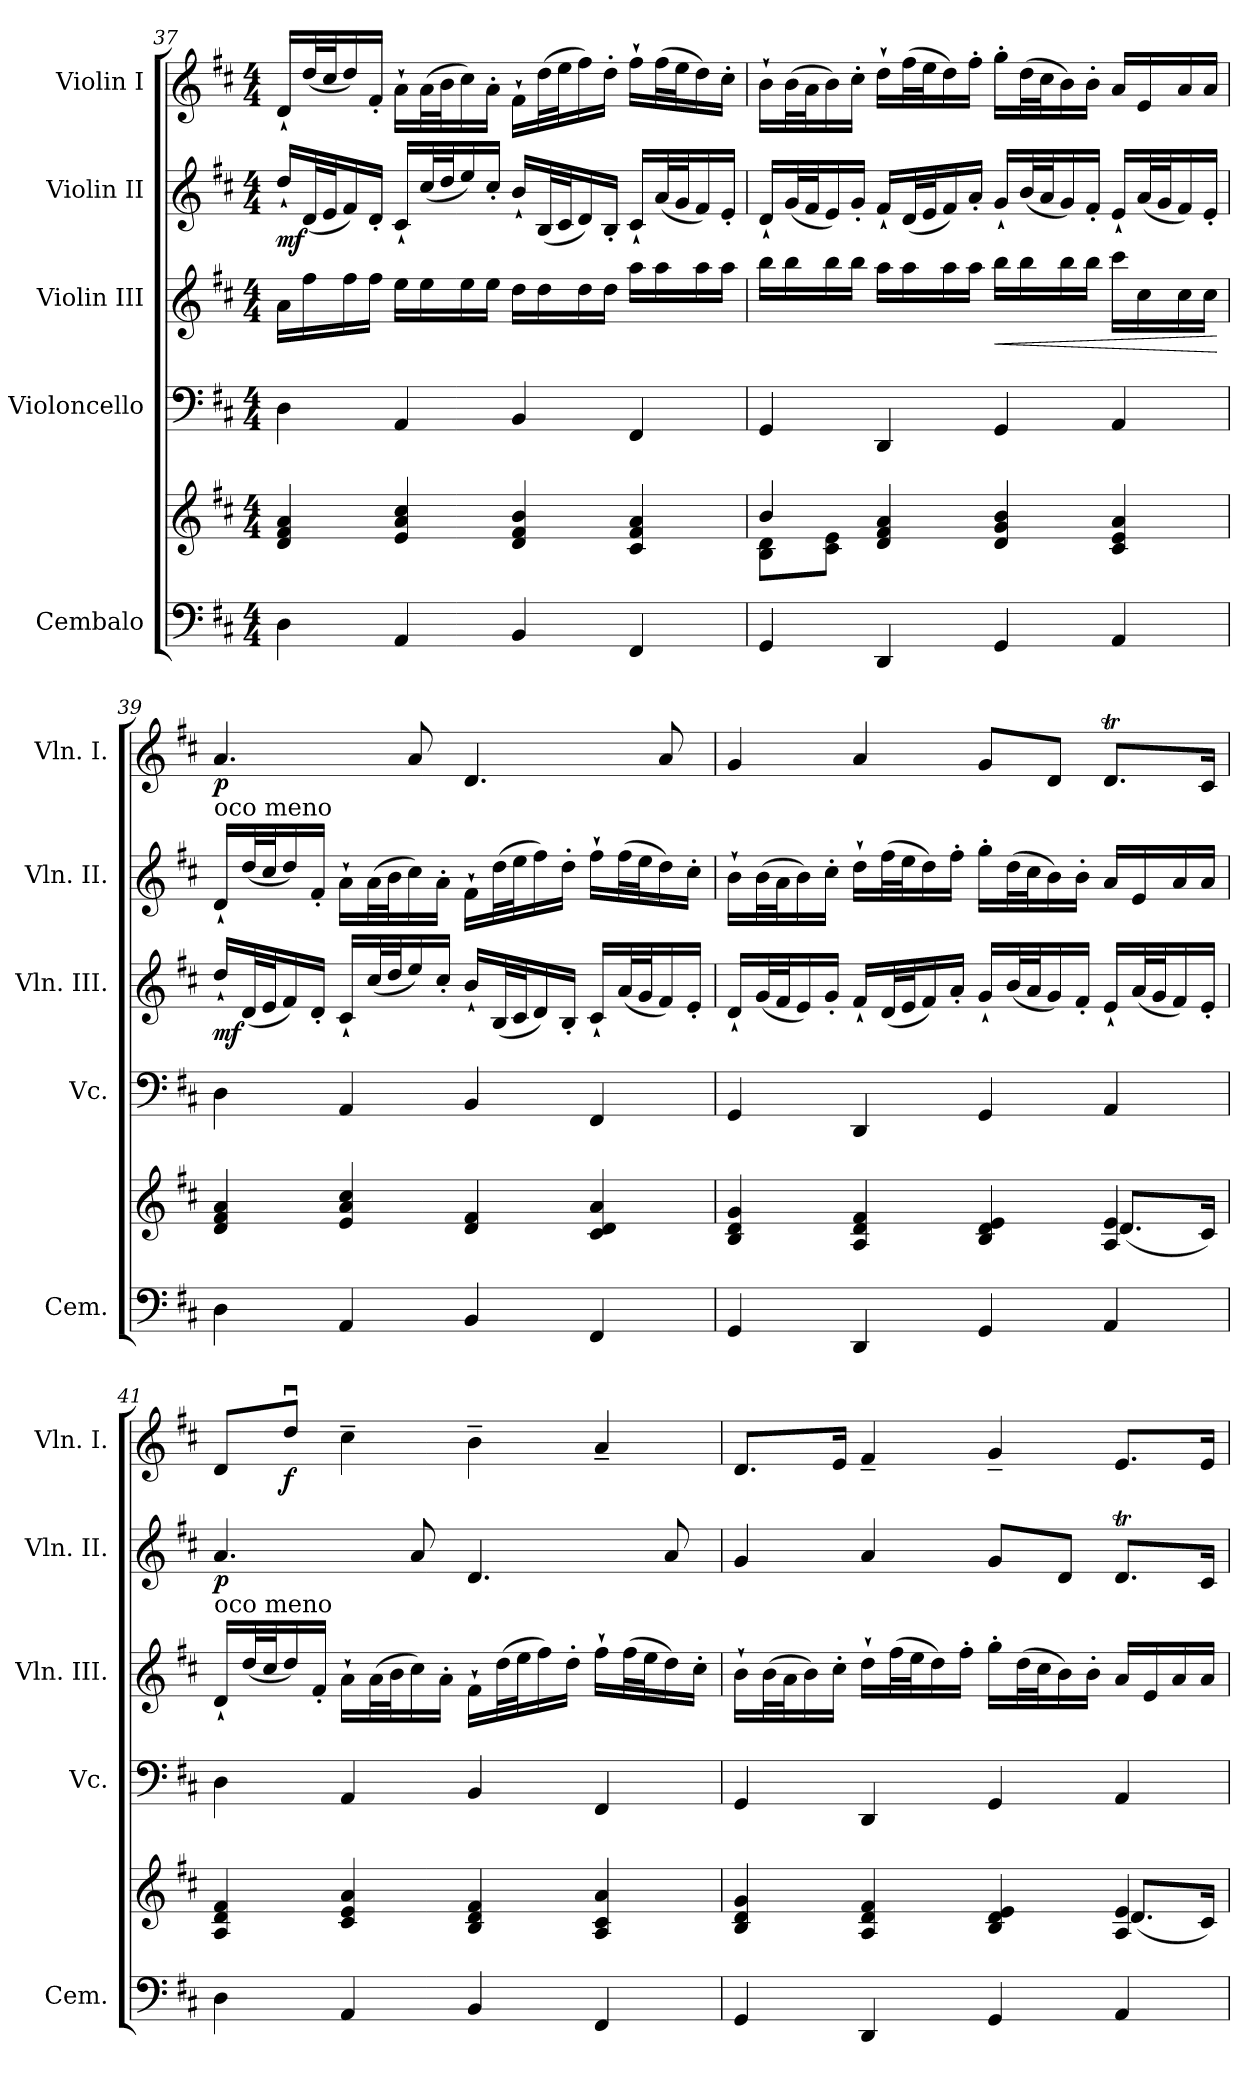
**kern	**kern	**kern	**kern	**dynam	**kern	**dynam	**kern	**dynam
*part5	*part5	*part4	*part3	*part3	*part2	*part2	*part1	*part1
*staff6	*staff5	*staff4	*staff3	*staff3	*staff2	*staff2	*staff1	*staff1
*I"Cembalo	*	*I"Violoncello	*I"Violin III	*	*I"Violin II	*	*I"Violin I	*
*I'Cem.	*	*I'Vc.	*I'Vln. III.	*	*I'Vln. II.	*	*I'Vln. I.	*
*clefF4	*clefG2	*clefF4	*clefG2	*	*clefG2	*	*clefG2	*
*k[f#c#]	*k[f#c#]	*k[f#c#]	*k[f#c#]	*	*k[f#c#]	*	*k[f#c#]	*
*M4/4	*M4/4	*M4/4	*M4/4	*	*M4/4	*	*M4/4	*
=37	=37	=37	=37	=37	=37	=37	=37	=37
!	!	!	!	!	!	!LO:DY:b	!	!
4D\	4d/ 4f#/ 4a/	4D\	16a\LL	.	16dd`/LL	mf	16d`/LL	.
.	.	.	16ff#\	.	(32d/L	.	(32dd/L	.
.	.	.	.	.	32e/J	.	32cc#/J	.
.	.	.	16ff#\	.	16f#/)	.	16dd/)	.
.	.	.	16ff#\JJ	.	16d'/JJ	.	16f#'/JJ	.
4AA/	4e/ 4a/ 4cc#/	4AA/	16ee\LL	.	16c#`/LL	.	16a`\LL	.
.	.	.	16ee\	.	(32cc#/L	.	(32a\L	.
.	.	.	.	.	32dd/J	.	32b\J	.
.	.	.	16ee\	.	16ee/)	.	16cc#\)	.
.	.	.	16ee\JJ	.	16cc#'/JJ	.	16a'\JJ	.
4BB/	4d/ 4f#/ 4b/	4BB/	16dd\LL	.	16b`/LL	.	16f#`\LL	.
.	.	.	16dd\	.	(32B/L	.	(32dd\L	.
.	.	.	.	.	32c#/J	.	32ee\J	.
.	.	.	16dd\	.	16d/)	.	16ff#\)	.
.	.	.	16dd\JJ	.	16B'/JJ	.	16dd'\JJ	.
4FF#/	4c#/ 4f#/ 4a/	4FF#/	16aa\LL	.	16c#`/LL	.	16ff#`\LL	.
.	.	.	16aa\	.	(32a/L	.	(32ff#\L	.
.	.	.	.	.	32g/J	.	32ee\J	.
.	.	.	16aa\	.	16f#/)	.	16dd\)	.
.	.	.	16aa\JJ	.	16e'/JJ	.	16cc#'\JJ	.
!!LO:PB:g=z
=38	=38	=38	=38	=38	=38	=38	=38	=38
*	*^	*	*	*	*	*	*	*
4GG/	4b/	8B\ 8d\L	4GG/	16bb\LL	.	16d`/LL	.	16b`\LL	.
.	.	.	.	16bb\	.	(32g/L	.	(32b\L	.
.	.	.	.	.	.	32f#/J	.	32a\J	.
.	.	8c#\ 8e\J	.	16bb\	.	16e/)	.	16b\)	.
.	.	.	.	16bb\JJ	.	16g'/JJ	.	16cc#'\JJ	.
4DD/	4d/ 4f#/ 4a/	2.ryy	4DD/	16aa\LL	.	16f#`/LL	.	16dd`\LL	.
.	.	.	.	16aa\	.	(32d/L	.	(32ff#\L	.
.	.	.	.	.	.	32e/J	.	32ee\J	.
.	.	.	.	16aa\	.	16f#/)	.	16dd\)	.
.	.	.	.	16aa\JJ	.	16a'/JJ	.	16ff#'\JJ	.
!	!	!	!	!	!LO:HP:b	!	!	!	!
4GG/	4d/ 4g/ 4b/	.	4GG/	16bb\LL	<	16g`/LL	.	16gg'\LL	.
.	.	.	.	16bb\	.	(32b/L	.	(32dd\L	.
.	.	.	.	.	.	32a/J	.	32cc#\J	.
.	.	.	.	16bb\	.	16g/)	.	16b\)	.
.	.	.	.	16bb\JJ	.	16f#'/JJ	.	16b'\JJ	.
4AA/	4c#/ 4e/ 4a/	.	4AA/	16ccc#\LL	.	16e`/LL	.	16a/LL	.
.	.	.	.	16cc#\	.	(32a/L	.	16e/	.
.	.	.	.	.	.	32g/J	.	.	.
.	.	.	.	16cc#\	.	16f#/)	.	16a/	.
.	.	.	.	16cc#\JJ	.	16e'/JJ	.	16a/JJ	.
*	*v	*v	*	*	*	*	*	*	*
.	.	.	.	[	.	.	.	.
=39	=39	=39	=39	=39	=39	=39	=39	=39
!	!	!	!	!	!	!	!LO:TX:b:t=oco meno	!
!	!	!	!	!LO:DY:b	!	!	!	!LO:DY:b
4D\	4d/ 4f#/ 4a/	4D\	16dd`/LL	mf	16d`/LL	.	4.a/	p
.	.	.	(32d/L	.	(32dd/L	.	.	.
.	.	.	32e/J	.	32cc#/J	.	.	.
.	.	.	16f#/)	.	16dd/)	.	.	.
.	.	.	16d'/JJ	.	16f#'/JJ	.	.	.
4AA/	4e/ 4a/ 4cc#/	4AA/	16c#`/LL	.	16a`\LL	.	.	.
.	.	.	(32cc#/L	.	(32a\L	.	.	.
.	.	.	32dd/J	.	32b\J	.	.	.
.	.	.	16ee/)	.	16cc#\)	.	8a/	.
.	.	.	16cc#'/JJ	.	16a'\JJ	.	.	.
4BB/	4d/ 4f#/	4BB/	16b`/LL	.	16f#`\LL	.	4.d/	.
.	.	.	(32B/L	.	(32dd\L	.	.	.
.	.	.	32c#/J	.	32ee\J	.	.	.
.	.	.	16d/)	.	16ff#\)	.	.	.
.	.	.	16B'/JJ	.	16dd'\JJ	.	.	.
4FF#/	4c#/ 4d/ 4a/	4FF#/	16c#`/LL	.	16ff#`\LL	.	.	.
.	.	.	(32a/L	.	(32ff#\L	.	.	.
.	.	.	32g/J	.	32ee\J	.	.	.
.	.	.	16f#/)	.	16dd\)	.	8a/	.
.	.	.	16e'/JJ	.	16cc#'\JJ	.	.	.
!!LO:LB:g=z
=40	=40	=40	=40	=40	=40	=40	=40	=40
*	*^	*	*	*	*	*	*	*
4GG/	4B/ 4d/ 4g/	2.ryy	4GG/	16d`/LL	.	16b`\LL	.	4g/	.
.	.	.	.	(32g/L	.	(32b\L	.	.	.
.	.	.	.	32f#/J	.	32a\J	.	.	.
.	.	.	.	16e/)	.	16b\)	.	.	.
.	.	.	.	16g'/JJ	.	16cc#'\JJ	.	.	.
4DD/	4A/ 4d/ 4f#/	.	4DD/	16f#`/LL	.	16dd`\LL	.	4a/	.
.	.	.	.	(32d/L	.	(32ff#\L	.	.	.
.	.	.	.	32e/J	.	32ee\J	.	.	.
.	.	.	.	16f#/)	.	16dd\)	.	.	.
.	.	.	.	16a'/JJ	.	16ff#'\JJ	.	.	.
4GG/	4B/ 4d/ 4e/	.	4GG/	16g`/LL	.	16gg'\LL	.	8g/L	.
.	.	.	.	(32b/L	.	(32dd\L	.	.	.
.	.	.	.	32a/J	.	32cc#\J	.	.	.
.	.	.	.	16g/)	.	16b\)	.	8d/J	.
.	.	.	.	16f#'/JJ	.	16b'\JJ	.	.	.
4AA/	4A/ 4e/	(8.d/L	4AA/	16e`/LL	.	16a/LL	.	8.dT/L	.
.	.	.	.	(32a/L	.	16e/	.	.	.
.	.	.	.	32g/J	.	.	.	.	.
.	.	.	.	16f#/)	.	16a/	.	.	.
.	.	16c#/Jk)	.	16e'/JJ	.	16a/JJ	.	16c#/Jk	.
=41	=41	=41	=41	=41	=41	=41	=41	=41	=41
!	!	!	!	!	!	!LO:TX:b:t=oco meno	!	!	!
!	!	!	!	!	!	!	!LO:DY:b	!	!
*	*v	*v	*	*	*	*	*	*	*
4D\	4A/ 4d/ 4f#/	4D\	16d`/LL	.	4.a/	p	8d/L	.
.	.	.	(32dd/L	.	.	.	.	.
.	.	.	32cc#/J	.	.	.	.	.
!	!	!	!	!	!	!	!	!LO:DY:b
.	.	.	16dd/)	.	.	.	8ddu/J	f
.	.	.	16f#'/JJ	.	.	.	.	.
4AA/	4c#/ 4e/ 4a/	4AA/	16a`\LL	.	.	.	4cc#~\	.
.	.	.	(32a\L	.	.	.	.	.
.	.	.	32b\J	.	.	.	.	.
.	.	.	16cc#\)	.	8a/	.	.	.
.	.	.	16a'\JJ	.	.	.	.	.
4BB/	4B/ 4d/ 4f#/	4BB/	16f#`\LL	.	4.d/	.	4b~\	.
.	.	.	(32dd\L	.	.	.	.	.
.	.	.	32ee\J	.	.	.	.	.
.	.	.	16ff#\)	.	.	.	.	.
.	.	.	16dd'\JJ	.	.	.	.	.
4FF#/	4A/ 4c#/ 4a/	4FF#/	16ff#`\LL	.	.	.	4a~/	.
.	.	.	(32ff#\L	.	.	.	.	.
.	.	.	32ee\J	.	.	.	.	.
.	.	.	16dd\)	.	8a/	.	.	.
.	.	.	16cc#'\JJ	.	.	.	.	.
!!LO:PB:g=z
=42	=42	=42	=42	=42	=42	=42	=42	=42
*	*^	*	*	*	*	*	*	*
4GG/	4B/ 4d/ 4g/	2.ryy	4GG/	16b`\LL	.	4g/	.	8.d/L	.
.	.	.	.	(32b\L	.	.	.	.	.
.	.	.	.	32a\J	.	.	.	.	.
.	.	.	.	16b\)	.	.	.	.	.
.	.	.	.	16cc#'\JJ	.	.	.	16e/Jk	.
4DD/	4A/ 4d/ 4f#/	.	4DD/	16dd`\LL	.	4a/	.	4f#~/	.
.	.	.	.	(32ff#\L	.	.	.	.	.
.	.	.	.	32ee\J	.	.	.	.	.
.	.	.	.	16dd\)	.	.	.	.	.
.	.	.	.	16ff#'\JJ	.	.	.	.	.
4GG/	4B/ 4d/ 4e/	.	4GG/	16gg'\LL	.	8g/L	.	4g~/	.
.	.	.	.	(32dd\L	.	.	.	.	.
.	.	.	.	32cc#\J	.	.	.	.	.
.	.	.	.	16b\)	.	8d/J	.	.	.
.	.	.	.	16b'\JJ	.	.	.	.	.
4AA/	4A/ 4e/	(8.d/L	4AA/	16a/LL	.	8.dT/L	.	8.e/L	.
.	.	.	.	16e/	.	.	.	.	.
.	.	.	.	16a/	.	.	.	.	.
.	.	16c#/Jk)	.	16a/JJ	.	16c#/Jk	.	16e/Jk	.
*	*v	*v	*	*	*	*	*	*	*
=	=	=	=	=	=	=	=	=
*-	*-	*-	*-	*-	*-	*-	*-	*-
